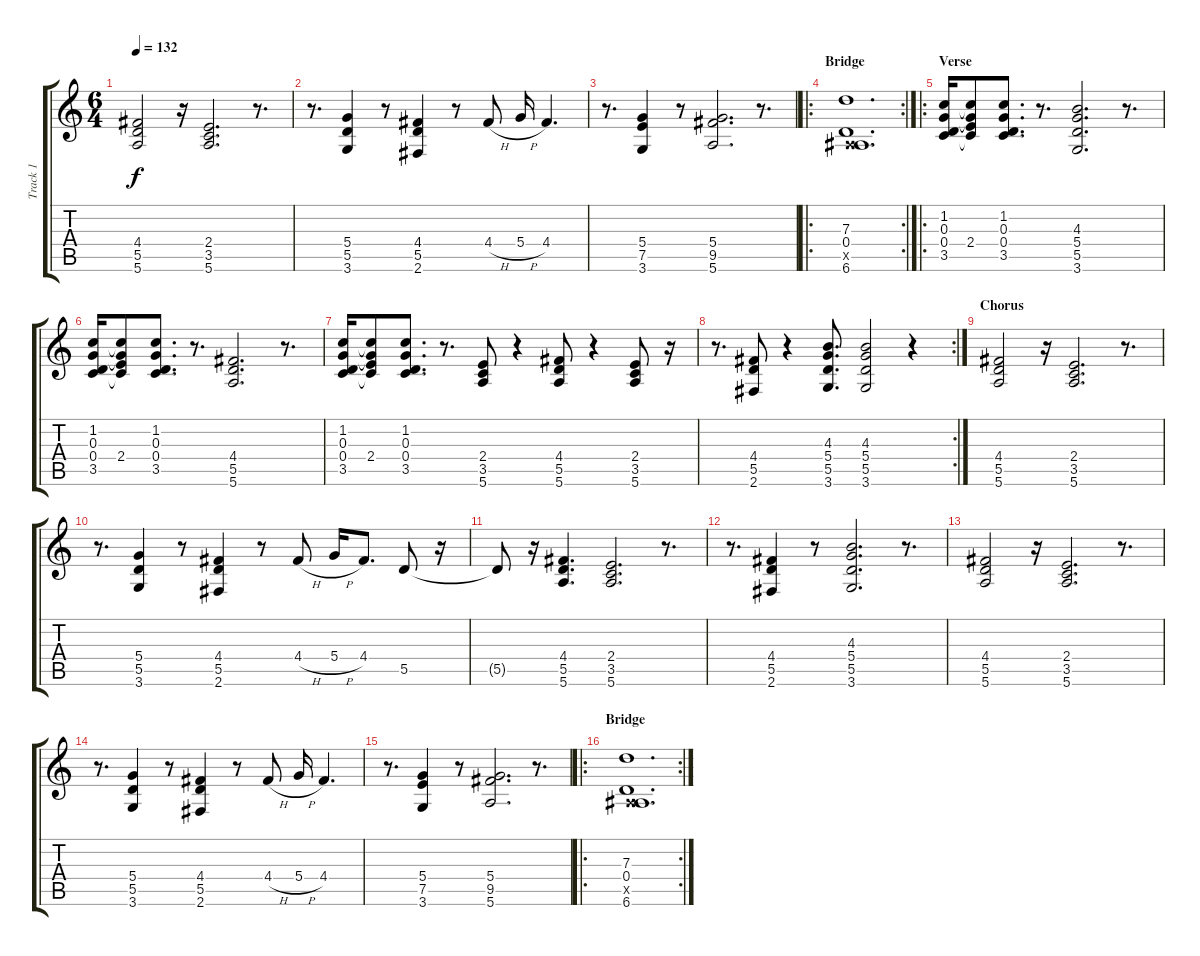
\track ("Track 1" "Track 1") {instrument acousticguitarsteel}
\staff {score tabs}
\tuning (E4 B3 G3 D3 A2 E2) {hide}
\ts (6 4)
\tempo 132
\clef g2
\ks c
(4.4 5.5 5.6).2{dy f} r.16 (2.4 3.5 5.6).2{d} r.8{d} |
r.8{d} (5.4 5.5 3.6).4 r.8 (4.4 5.5 2.6).4 r.8 4.4{h}.8 5.4{h}.16 4.4.4{d} |
r.8{d} (5.4 7.5 3.6).4 r.8 (5.4 9.5 5.6).2{d} r.8{d} |
\ro
\rc 2
\section ("" "Bridge")
(7.3 0.4 0.5{x} 6.6).1{d} |
\ro
\section ("" "Verse")
(1.2 0.3 0.4 3.5).16 (1.2{t} 0.3{t} 2.4 3.5{t}).8 (1.2 0.3 0.4 3.5).8{d} r.8{d} (4.3 5.4 5.5 3.6).2{d} r.8{d} |
(1.2 0.3 0.4 3.5).16 (1.2{t} 0.3{t} 2.4 3.5{t}).8 (1.2 0.3 0.4 3.5).8{d} r.8{d} (4.4 5.5 5.6).2{d} r.8{d} |
(1.2 0.3 0.4 3.5).16 (1.2{t} 0.3{t} 2.4 3.5{t}).8 (1.2 0.3 0.4 3.5).8{d} r.8{d} (2.4 3.5 5.6).8 r.4 (4.4 5.5 5.6).8 r.4 (2.4 3.5 5.6).8 r.16 |
\rc 2
r.8{d} (4.4 5.5 2.6).8 r.4 (4.3 5.4 5.5 3.6).8{d} (4.3 5.4 5.5 3.6).2 r.4 |
\section ("" "Chorus")
(4.4 5.5 5.6).2 r.16 (2.4 3.5 5.6).2{d} r.8{d} |
r.8{d} (5.4 5.5 3.6).4 r.8 (4.4 5.5 2.6).4 r.8 4.4{h}.8 5.4{h}.16 4.4.8{d} 5.5.8 r.16 |
5.5{t}.8 r.16 (4.4 5.5 5.6).4{d} (2.4 3.5 5.6).2{d} r.8{d} |
r.8{d} (4.4 5.5 2.6).4 r.8 (4.3 5.4 5.5 3.6).2{d} r.8{d} |
(4.4 5.5 5.6).2 r.16 (2.4 3.5 5.6).2{d} r.8{d} |
r.8{d} (5.4 5.5 3.6).4 r.8 (4.4 5.5 2.6).4 r.8 4.4{h}.8 5.4{h}.16 4.4.4{d} |
r.8{d} (5.4 7.5 3.6).4 r.8 (5.4 9.5 5.6).2{d} r.8{d} |
\ro
\rc 2
\section ("" "Bridge")
(7.3 0.4 0.5{x} 6.6).1{d}
